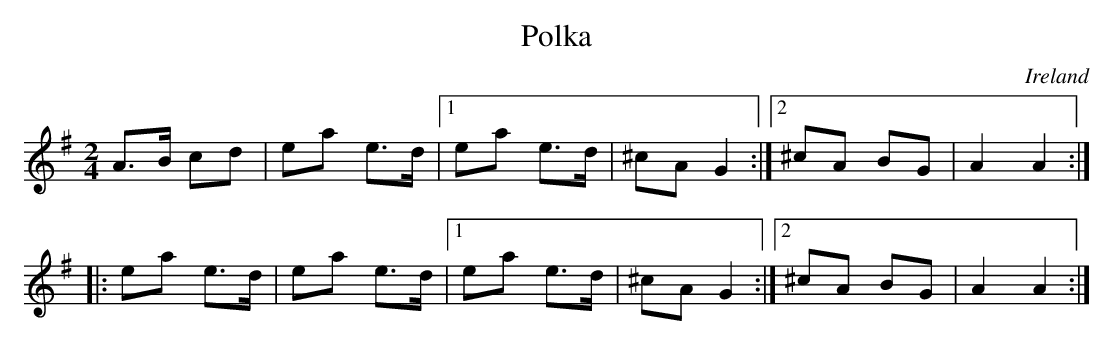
X:1
T:Polka
O:Ireland
M:2/4
L:1/8
K:ADor
A>B cd | ea e>d |1 ea e>d | ^cA G2 :|2\
^cA BG | A2A2 :|
|:ea e>d | ea e>d |1 ea e>d | ^cA G2 :|2\
^cA BG | A2 A2 :|
